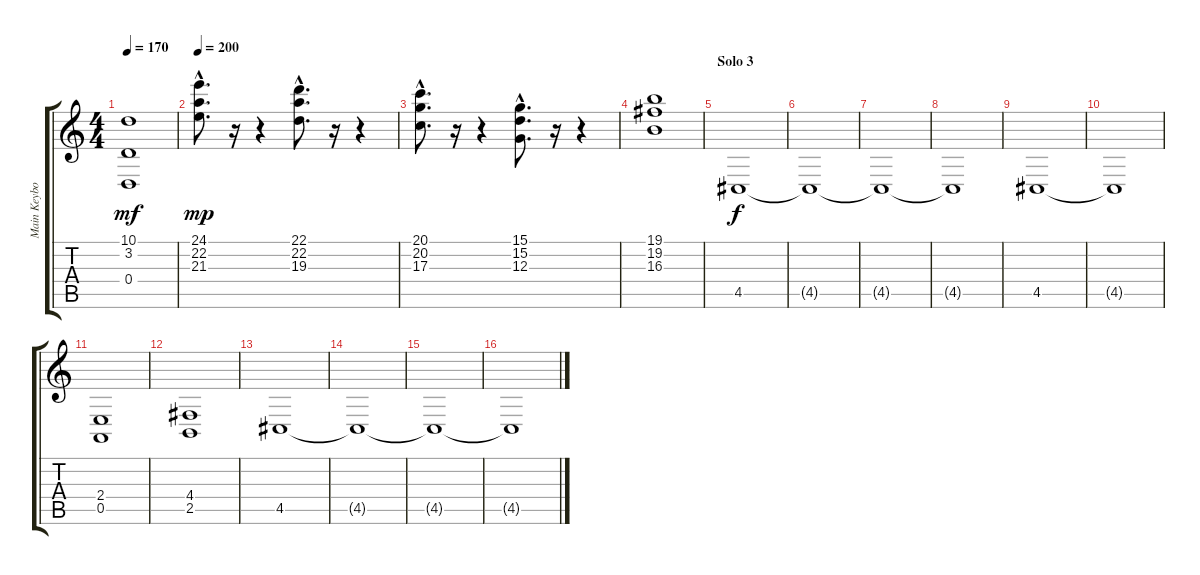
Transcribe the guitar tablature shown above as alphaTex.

\track ("Main Keyboards" "Main Keybo") {instrument stringensemble1}
\staff {score tabs}
\tuning (E4 B3 G3 D3 A2 E2) {hide}
\ts (4 4)
\tempo 170
\clef g2
\ks c
(10.1 3.2 0.4).1{dy mf} |
\tempo 200
(24.1{hac} 22.2{hac} 21.3{hac}).8{d dy mp} r.16 r.4 (22.1{hac} 22.2{hac} 19.3{hac}).8{d} r.16 r.4 |
(20.1{hac} 20.2{hac} 17.3{hac}).8{d} r.16 r.4 (15.1{hac} 15.2{hac} 12.3{hac}).8{d} r.16 r.4 |
(19.1 19.2 16.3).1 |
\section ("" "Solo 3")
4.5.1{dy f} |
4.5{t}.1 |
4.5{t}.1 |
4.5{t}.1 |
4.5.1 |
4.5{t}.1 |
(2.4 0.5).1 |
(4.4 2.5).1 |
4.5.1 |
4.5{t}.1 |
4.5{t}.1 |
4.5{t}.1
